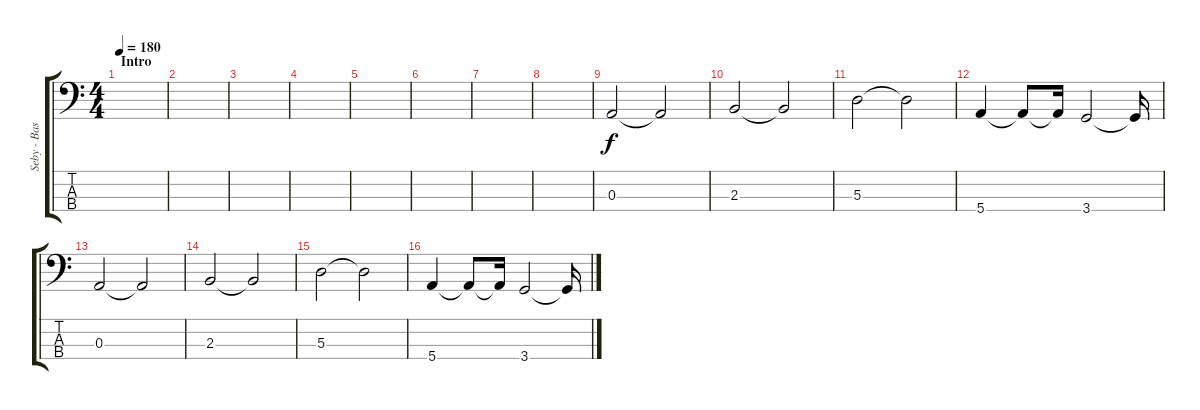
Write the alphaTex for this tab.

\track ("Seby - Bass" "Seby - Bas") {instrument electricbasspick}
\staff {score tabs}
\tuning (G2 D2 A1 E1) {hide}
\ts (4 4)
\section ("" "Intro")
\tempo 180
\clef f4
\ks c
|
|
|
|
|
|
|
|
0.3.2 0.3{t}.2 |
2.3.2 2.3{t}.2 |
5.3.2 5.3{t}.2 |
5.4.4 5.4{t}.8 5.4{t}.16 3.4.2 3.4{t}.16 |
0.3.2 0.3{t}.2 |
2.3.2 2.3{t}.2 |
5.3.2 5.3{t}.2 |
5.4.4 5.4{t}.8 5.4{t}.16 3.4.2 3.4{t}.16
